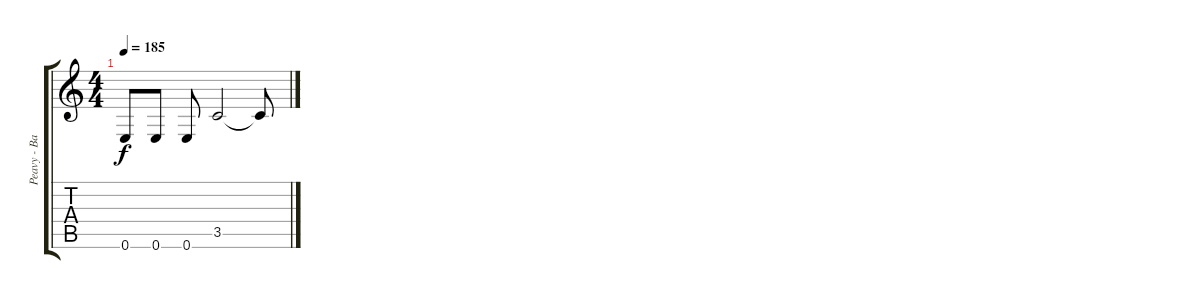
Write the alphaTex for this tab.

\track ("Peavy - Bass" "Peavy - Ba") {instrument electricbasspick}
\staff {score tabs}
\tuning (E4 B3 G3 D3 A2 E2) {hide}
\ts (4 4)
\tempo 185
\clef g2
\ks c
0.6.8{dy f} 0.6.8 0.6.8 3.5.2 3.5{t}.8
